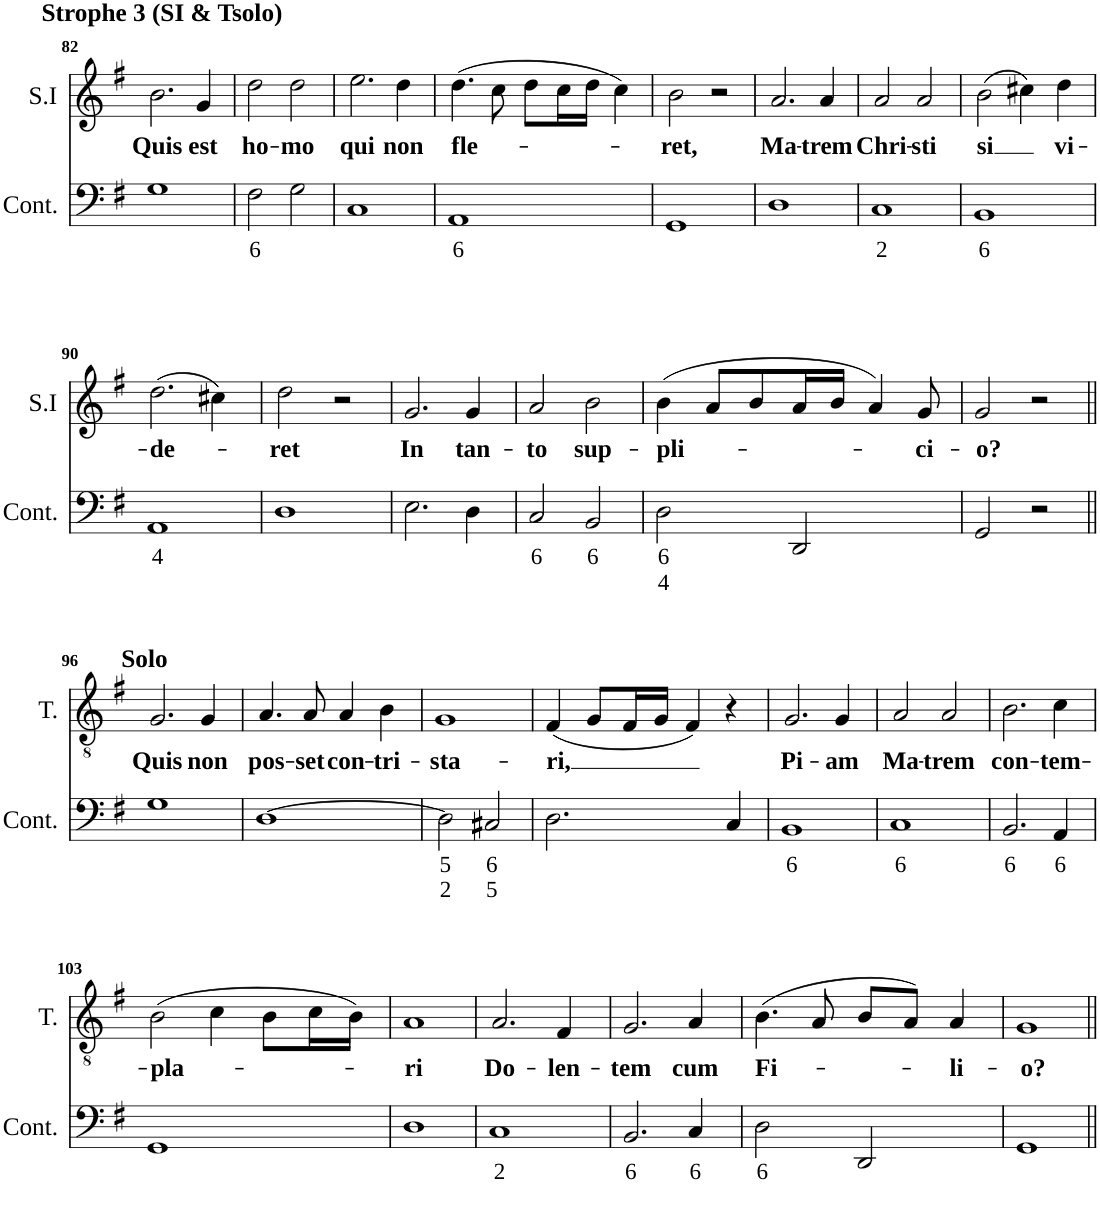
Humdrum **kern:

**kern	**text	**text	**kern	**text	**kern	**text
*part3	*part3	*part3	*part2	*part2	*part1	*part1
*staff3	*staff3	*staff3	*staff2	*staff2	*staff1	*staff1
*I"Continuo	*	*	*I"Tenor	*	*I"Soprano I	*
*I'Cont.	*	*	*I'T.	*	*I'S.I	*
!!LO:PB:g=z
*clefF4	*	*	*clefGv2	*	*clefG2	*
*k[f#]	*	*	*k[f#]	*	*k[f#]	*
*M2/2	*	*	*M2/2	*	*M2/2	*
*met(c|)	*	*	*met(c|)	*	*met(c|)	*
=82	=82	=82	=82	=82	=82	=82
!	!	!	!	!	!LO:TX:a:B:t=Strophe 3 (SI & Tsolo)	!
!	!	!	!	!	!	!LO:LY:b
1G	.	.	1r	.	2.b\	Quis
!	!	!	!	!	!	!LO:LY:b
.	.	.	.	.	4g/	est
=83	=83	=83	=83	=83	=83	=83
!	!LO:LY:b	!	!	!	!	!LO:LY:b
2F#\	6	.	1r	.	2dd\	ho-
!	!	!	!	!	!	!LO:LY:b
2G\	.	.	.	.	2dd\	-mo
=84	=84	=84	=84	=84	=84	=84
!	!	!	!	!	!	!LO:LY:b
1C	.	.	1r	.	2.ee\	qui
!	!	!	!	!	!	!LO:LY:b
.	.	.	.	.	4dd\	non
=85	=85	=85	=85	=85	=85	=85
!	!LO:LY:b	!	!	!	!	!LO:LY:b
1AA	6	.	1r	.	(4.dd\	fle-
.	.	.	.	.	8cc\	.
.	.	.	.	.	8dd\L	.
.	.	.	.	.	16cc\L	.
.	.	.	.	.	16dd\JJ	.
.	.	.	.	.	4cc\)	.
=86	=86	=86	=86	=86	=86	=86
!	!	!	!	!	!	!LO:LY:b
1GG	.	.	1r	.	2b\	-ret,
.	.	.	.	.	2r	.
=87	=87	=87	=87	=87	=87	=87
!	!	!	!	!	!	!LO:LY:b
1D	.	.	1r	.	2.a/	Ma-
!	!	!	!	!	!	!LO:LY:b
.	.	.	.	.	4a/	-trem
=88	=88	=88	=88	=88	=88	=88
!	!LO:LY:b	!	!	!	!	!LO:LY:b
1C	2	.	1r	.	2a/	Chri-
!	!	!	!	!	!	!LO:LY:b
.	.	.	.	.	2a/	-sti
=89	=89	=89	=89	=89	=89	=89
!	!LO:LY:b	!	!	!	!	!LO:LY:b
1BB	6	.	1r	.	(2b\	si
.	.	.	.	.	4cc#X\)	.
!	!	!	!	!	!	!LO:LY:b
.	.	.	.	.	4dd\	vi-
!!LO:LB:g=z
=90	=90	=90	=90	=90	=90	=90
!	!LO:LY:b	!	!	!	!	!LO:LY:b
1AA	4	.	1r	.	(2.dd\	-de-
.	.	.	.	.	4cc#X\)	.
=91	=91	=91	=91	=91	=91	=91
!	!	!	!	!	!	!LO:LY:b
1D	.	.	1r	.	2dd\	-ret
.	.	.	.	.	2r	.
=92	=92	=92	=92	=92	=92	=92
!	!	!	!	!	!	!LO:LY:b
2.E\	.	.	1r	.	2.g/	In
!	!	!	!	!	!	!LO:LY:b
4D\	.	.	.	.	4g/	tan-
=93	=93	=93	=93	=93	=93	=93
!	!LO:LY:b	!	!	!	!	!LO:LY:b
2C/	6	.	1r	.	2a/	-to
!	!LO:LY:b	!	!	!	!	!LO:LY:b
2BB/	6	.	.	.	2b\	sup-
=94	=94	=94	=94	=94	=94	=94
!	!LO:LY:b	!LO:LY:b	!	!	!	!LO:LY:b
2D\	6	4	1r	.	(4b\	-pli-
.	.	.	.	.	8a/L	.
.	.	.	.	.	8b/	.
2DD/	.	.	.	.	16a/L	.
.	.	.	.	.	16b/JJ	.
.	.	.	.	.	4a/)	.
!	!	!	!	!	!	!LO:LY:b
.	.	.	.	.	8g/	-ci-
=95	=95	=95	=95	=95	=95	=95
!	!	!	!	!	!	!LO:LY:b
2GG/	.	.	1r	.	2g/	-o?
2r	.	.	.	.	2r	.
!!LO:LB:g=z
=96||	=96||	=96||	=96||	=96||	=96||	=96||
!	!	!	!LO:TX:a:B:t=Solo	!	!	!
!	!	!	!	!LO:LY:b	!	!
1G	.	.	2.G/	Quis	1r	.
!	!	!	!	!LO:LY:b	!	!
.	.	.	4G/	non	.	.
=97	=97	=97	=97	=97	=97	=97
!	!	!	!	!LO:LY:b	!	!
[1D	.	.	4.A/	pos-	1r	.
!	!	!	!	!LO:LY:b	!	!
.	.	.	8A/	-set	.	.
!	!	!	!	!LO:LY:b	!	!
.	.	.	4A/	con-	.	.
!	!	!	!	!LO:LY:b	!	!
.	.	.	4B\	-tri-	.	.
=98	=98	=98	=98	=98	=98	=98
!	!LO:LY:b	!LO:LY:b	!	!LO:LY:b	!	!
2D\]	5	2	1G	-sta-	1r	.
!	!LO:LY:b	!LO:LY:b	!	!	!	!
2C#X/	6	5	.	.	.	.
=99	=99	=99	=99	=99	=99	=99
!	!	!	!	!LO:LY:b	!	!
2.D\	.	.	(4F#/	-ri,	1r	.
.	.	.	8G/L	.	.	.
.	.	.	16F#/L	.	.	.
.	.	.	16G/JJ	.	.	.
.	.	.	4F#/)	.	.	.
4C/	.	.	4r	.	.	.
=100	=100	=100	=100	=100	=100	=100
!	!LO:LY:b	!	!	!LO:LY:b	!	!
1BB	6	.	2.G/	Pi-	1r	.
!	!	!	!	!LO:LY:b	!	!
.	.	.	4G/	-am	.	.
=101	=101	=101	=101	=101	=101	=101
!	!LO:LY:b	!	!	!LO:LY:b	!	!
1C	6	.	2A/	Ma-	1r	.
!	!	!	!	!LO:LY:b	!	!
.	.	.	2A/	-trem	.	.
=102	=102	=102	=102	=102	=102	=102
!	!LO:LY:b	!	!	!LO:LY:b	!	!
2.BB/	6	.	2.B\	con-	1r	.
!	!LO:LY:b	!	!	!LO:LY:b	!	!
4AA/	6	.	4c\	-tem-	.	.
!!LO:LB:g=z
=103	=103	=103	=103	=103	=103	=103
!	!	!	!	!LO:LY:b	!	!
1GG	.	.	(2B\	-pla-	1r	.
.	.	.	4c\	.	.	.
.	.	.	8B\L	.	.	.
.	.	.	16c\L	.	.	.
.	.	.	16B\JJ)	.	.	.
=104	=104	=104	=104	=104	=104	=104
!	!	!	!	!LO:LY:b	!	!
1D	.	.	1A	-ri	1r	.
=105	=105	=105	=105	=105	=105	=105
!	!LO:LY:b	!	!	!LO:LY:b	!	!
1C	2	.	2.A/	Do-	1r	.
!	!	!	!	!LO:LY:b	!	!
.	.	.	4F#/	-len-	.	.
=106	=106	=106	=106	=106	=106	=106
!	!LO:LY:b	!	!	!LO:LY:b	!	!
2.BB/	6	.	2.G/	-tem	1r	.
!	!LO:LY:b	!	!	!LO:LY:b	!	!
4C/	6	.	4A/	cum	.	.
=107	=107	=107	=107	=107	=107	=107
!	!LO:LY:b	!	!	!LO:LY:b	!	!
2D\	6	.	(4.B\	Fi-	1r	.
.	.	.	8A/	.	.	.
2DD/	.	.	8B/L	.	.	.
.	.	.	8A/J)	.	.	.
!	!	!	!	!LO:LY:b	!	!
.	.	.	4A/	-li-	.	.
=108	=108	=108	=108	=108	=108	=108
!	!	!	!	!LO:LY:b	!	!
1GG	.	.	1G	-o?	1r	.
=||	=||	=||	=||	=||	=||	=||
*-	*-	*-	*-	*-	*-	*-
